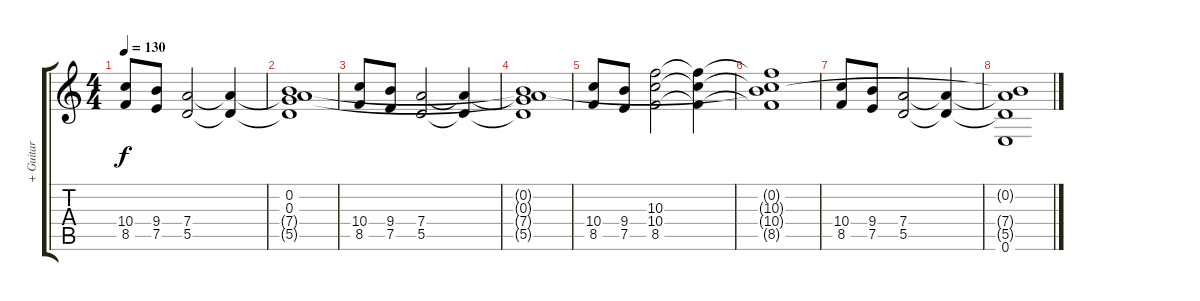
\track ("+ Guitar " "+ Guitar ") {instrument distortionguitar}
\staff {score tabs}
\tuning (E4 B3 G3 D3 A2 E2) {hide}
\ts (4 4)
\tempo 130
\clef g2
\ks c
(10.4 8.5).8{dy f} (9.4 7.5).8 (7.4 5.5).2 (7.4{t} 5.5{t}).4 |
(0.2 0.3 7.4{t} 5.5{t}).1 |
(10.4 8.5).8 (9.4 7.5).8 (7.4 5.5).2 (7.4{t} 5.5{t}).4 |
(0.2{t} 0.3{t} 7.4{t} 5.5{t}).1 |
(10.4 8.5).8 (9.4 7.5).8 (10.3 10.4 8.5).2 (10.3{t} 10.4{t} 8.5{t}).4 |
(0.2{t} 10.3{t} 10.4{t} 8.5{t}).1 |
(10.4 8.5).8 (9.4 7.5).8 (7.4 5.5).2 (7.4{t} 5.5{t}).4 |
(0.2{t} 7.4{t} 5.5{t} 0.6).1
